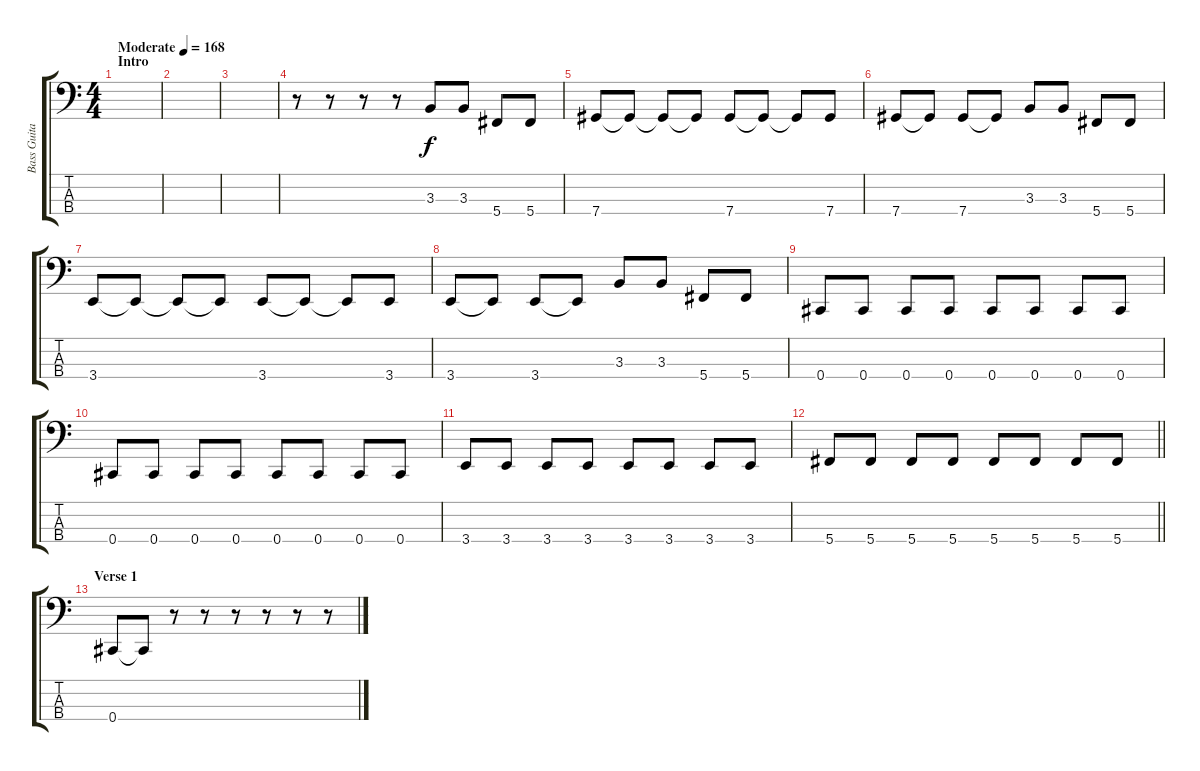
\track ("Bass Guitar" "Bass Guita") {instrument electricbassfinger}
\staff {score tabs}
\tuning (Gb2 Db2 Ab1 Db1) {hide}
\ts (4 4)
\section ("" "Intro")
\tempo (168 "Moderate")
\clef f4
\ks c
|
|
|
r.8 r.8 r.8 r.8 3.3.8 3.3.8 5.4.8 5.4.8 |
7.4.8 7.4{t}.8 7.4{t}.8 7.4{t}.8 7.4.8 7.4{t}.8 7.4{t}.8 7.4.8 |
7.4.8 7.4{t}.8 7.4.8 7.4{t}.8 3.3.8 3.3.8 5.4.8 5.4.8 |
3.4.8 3.4{t}.8 3.4{t}.8 3.4{t}.8 3.4.8 3.4{t}.8 3.4{t}.8 3.4.8 |
3.4.8 3.4{t}.8 3.4.8 3.4{t}.8 3.3.8 3.3.8 5.4.8 5.4.8 |
0.4.8 0.4.8 0.4.8 0.4.8 0.4.8 0.4.8 0.4.8 0.4.8 |
0.4.8 0.4.8 0.4.8 0.4.8 0.4.8 0.4.8 0.4.8 0.4.8 |
3.4.8 3.4.8 3.4.8 3.4.8 3.4.8 3.4.8 3.4.8 3.4.8 |
\barLineRight lightlight
5.4.8 5.4.8 5.4.8 5.4.8 5.4.8 5.4.8 5.4.8 5.4.8 |
\section ("" "Verse 1")
0.4.8 0.4{t}.8 r.8 r.8 r.8 r.8 r.8 r.8
